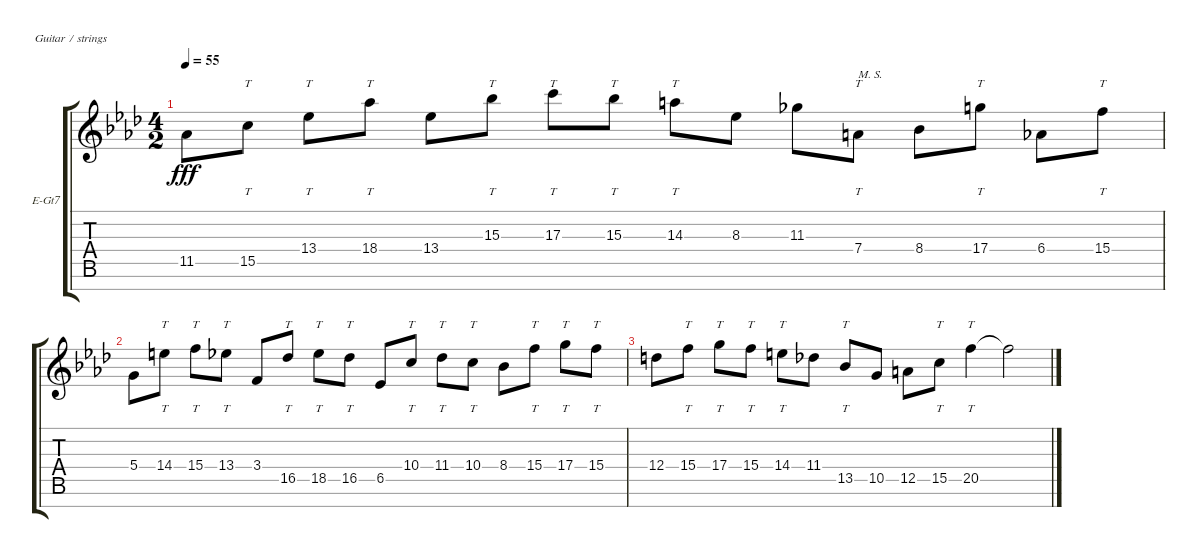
\defaultSystemsLayout 4
\bracketExtendMode groupsimilarinstruments
\firstSystemTrackNameOrientation horizontal
\otherSystemsTrackNameOrientation horizontal
\track ("Guitar 2" "E-Gt7") {instrument distortionguitar}
\staff {score tabs}
\tuning (E4 B3 G3 D3 A2 E2 B1)
\ts (4 2)
\tempo 55
\clef g2
\ks fminor
11.5.8{dy fff} 15.5.8{tt} 13.4.8{tt} 18.4.8{tt} 13.4.8 15.3.8{tt} 17.3.8{tt} 15.3.8{tt} 14.3.8{tt} 8.3.8 11.3.8 7.4.8{tt txt "M. S."} 8.4.8 17.4.8{tt} 6.4.8 15.4.8{tt} |
5.4.8 14.4.8{tt} 15.4.8{tt} 13.4.8{tt} 3.4.8 16.5.8{tt} 18.5.8{tt} 16.5.8{tt} 6.5.8 10.4.8{tt} 11.4.8{tt} 10.4.8{tt} 8.4.8 15.4.8{tt} 17.4.8{tt} 15.4.8{tt} |
12.4.8 15.4.8{tt} 17.4.8{tt} 15.4.8{tt} 14.4.8{tt} 11.4.8 13.5.8{tt} 10.5.8 12.5.8 15.5.8{tt} 20.5.4{tt} 20.5{t}.2
